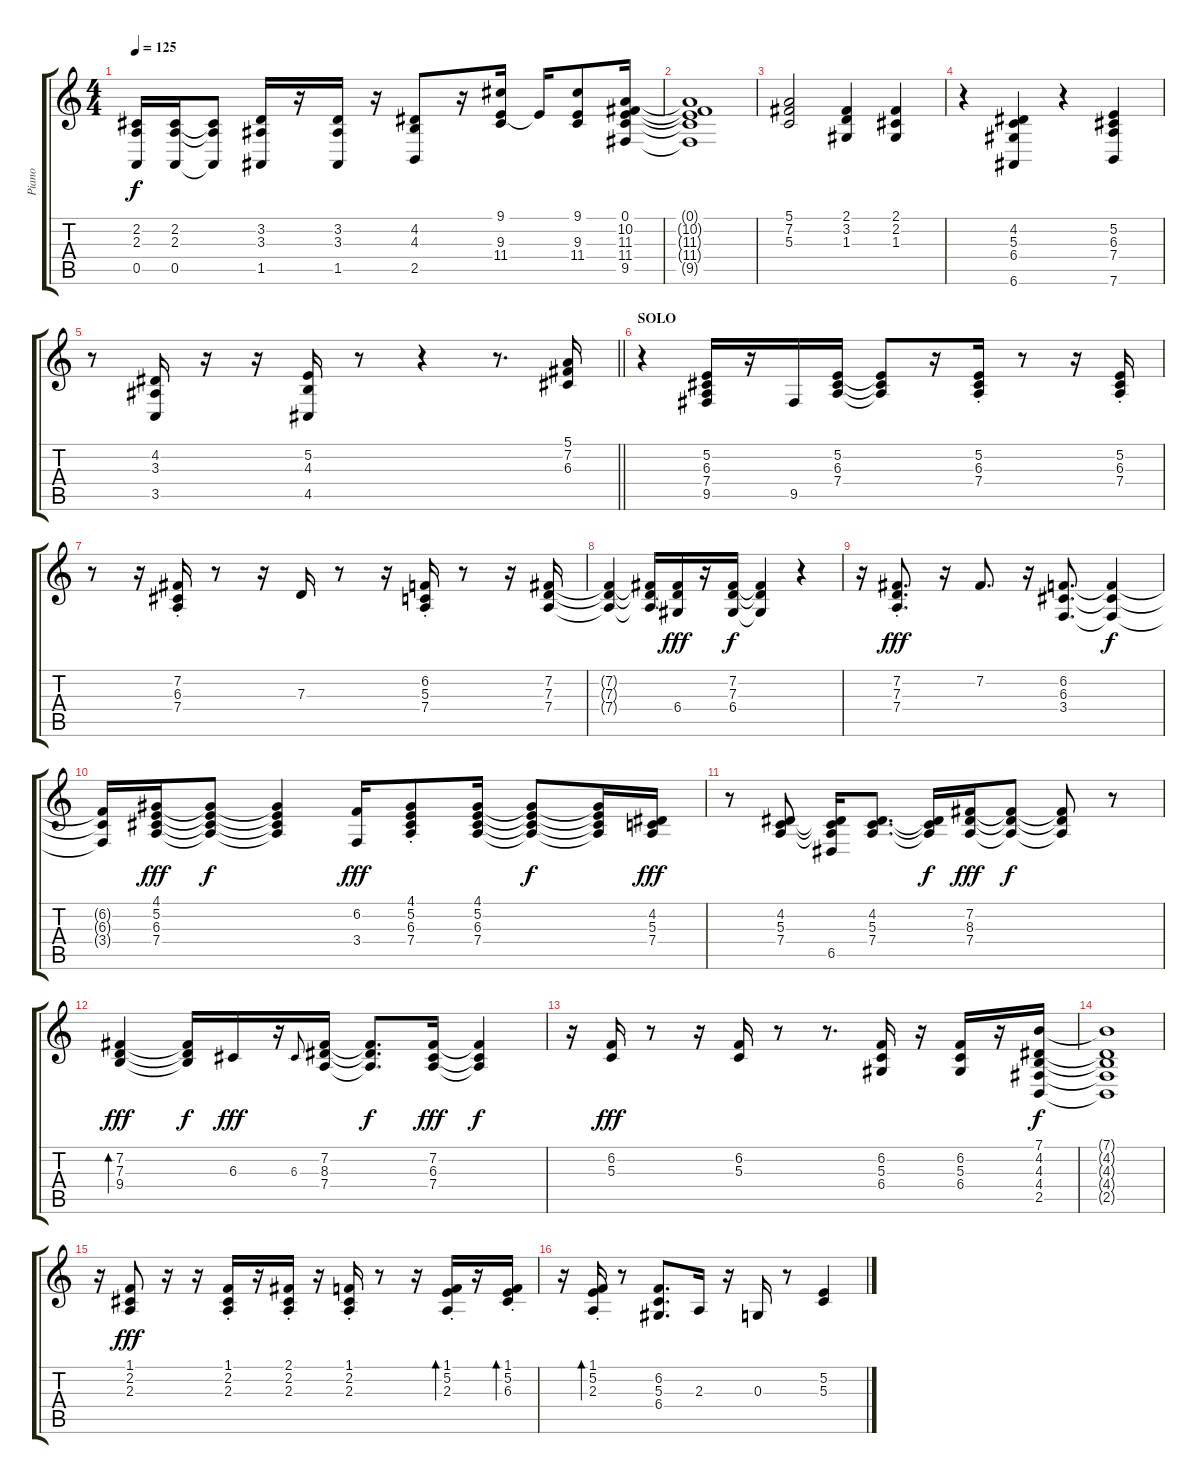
\track ("Piano" "Piano") {instrument brightacousticpiano}
\staff {score tabs}
\tuning (E4 B3 G3 D3 A2 E2) {hide}
\ts (4 4)
\tempo 125
\clef g2
\ks c
(2.2{t} 2.3{t} 0.5{t}).16{dy f} (2.2 2.3 0.5).16 (2.2{t} 2.3{t} 0.5{t}).8 (3.2 3.3 1.5).16 r.16 (3.2 3.3 1.5).16 r.16 (4.2 4.3 2.5).8 r.16 (9.1 9.3 11.4).16 9.3{t}.16 (9.1 9.3 11.4).8 (0.1 10.2 11.3 11.4 9.5).16 |
(0.1{t} 10.2{t} 11.3{t} 11.4{t} 9.5{t}).1 |
(5.1 7.2 5.3).2 (2.1 3.2 1.3).4 (2.1 2.2 1.3).4 |
r.4 (4.2 5.3 6.4 6.6).4 r.4 (5.2 6.3 7.4 7.6).4 |
\barLineRight lightlight
r.8 (4.2 3.3 3.5).16 r.16 r.16 (5.2 4.3 4.5).16 r.8 r.4 r.8{d} (5.1 7.2 6.3).16 |
\section ("" "SOLO")
r.4{volume 10} (5.2 6.3 7.4 9.5).16 r.16 9.5.16 (5.2 6.3 7.4).16 (5.2{t} 6.3{t} 7.4{t}).8 r.16 (5.2{st} 6.3{st} 7.4{st}).16 r.8 r.16 (5.2{st} 6.3{st} 7.4{st}).16 |
r.8 r.16 (7.2{st} 6.3{st} 7.4{st}).16 r.8 r.16 7.3.16 r.8 r.16 (6.2{st} 5.3{st} 7.4{st}).16 r.8 r.16 (7.2 7.3 7.4).16 |
(7.2{t} 7.3{t} 7.4{t}).4 (7.2{t} 7.3{t} 7.4{t}).16 (7.2{t} 7.3{t} 6.4).16{dy fff} r.16 (7.2 7.3 6.4).16{dy f} (7.2{t} 7.3{t} 6.4{t}).4 r.4 |
r.16 (7.2{st} 7.3{st} 7.4{st}).8{d dy fff} r.16 7.2.8{d} r.16 (6.2 6.3 3.4).8{d} (6.2{t} 6.3{t} 3.4{t}).4{dy f} |
(6.2{t} 6.3{t} 3.4{t}).16 (4.1 5.2 6.3 7.4).16{dy fff} (4.1{t} 5.2{t} 6.3{t} 7.4{t}).8{dy f} (4.1{t} 5.2{t} 6.3{t} 7.4{t}).4 (6.2 3.4).16{dy fff} (4.1{st} 5.2{st} 6.3{st} 7.4{st}).8 (4.1 5.2 6.3 7.4).16 (4.1{t} 5.2{t} 6.3{t} 7.4{t}).8{dy f} (4.1{t} 5.2{t} 6.3{t} 7.4{t}).16 (4.2 5.3 7.4).16{dy fff} |
r.8 (4.2 5.3 7.4).8 (4.2{t} 5.3{t} 7.4{t} 6.5).16 (4.2 5.3 7.4).8{d} (4.2{t} 5.3{t} 7.4{t}).16{dy f} (7.2 8.3 7.4).16{dy fff} (7.2{t} 8.3{t} 7.4{t}).8{dy f} (7.2{t} 8.3{t} 7.4{t}).8 r.8 |
(7.2 7.3 9.4).4{bd 120 dy fff} (7.2{t} 7.3{t} 9.4{t}).16{dy f} 6.3.16{dy fff} r.16 6.3.8{gr onbeat} (7.2 8.3 7.4).16 (7.2{t} 8.3{t} 7.4{t}).8{d dy f} (7.2 6.3 7.4).16{dy fff} (7.2{t} 6.3{t} 7.4{t}).4{dy f} |
r.16 (6.2 5.3).16{dy fff} r.8 r.16 (6.2 5.3).16 r.8 r.8{d} (6.2 5.3 6.4).16 r.16 (6.2 5.3 6.4).16 r.16{volume 12 instrument stringensemble2} (7.1 4.2 4.3 4.4 2.5).16{dy f} |
(7.1{t} 4.2{t} 4.3{t} 4.4{t} 2.5{t}).1 |
r.16{volume 10 instrument honkytonkpiano} (1.1 2.2 2.3).8{dy fff} r.16 r.16 (1.1{st} 2.2{st} 2.3{st}).16 r.16 (2.1{st} 2.2{st} 2.3{st}).16 r.16 (1.1{st} 2.2{st} 2.3{st}).16 r.8 r.16 (1.1{st} 5.2{st} 2.3).16{bd 120} r.16 (1.1{st} 5.2{st} 6.3{st}).16{bd 120} |
r.16 (1.1{st} 5.2{st} 2.3{st}).16{bd 120} r.8 (6.2 5.3 6.4).8{d} 2.3.16 r.16 0.3.16 r.8 (5.2 5.3).4
